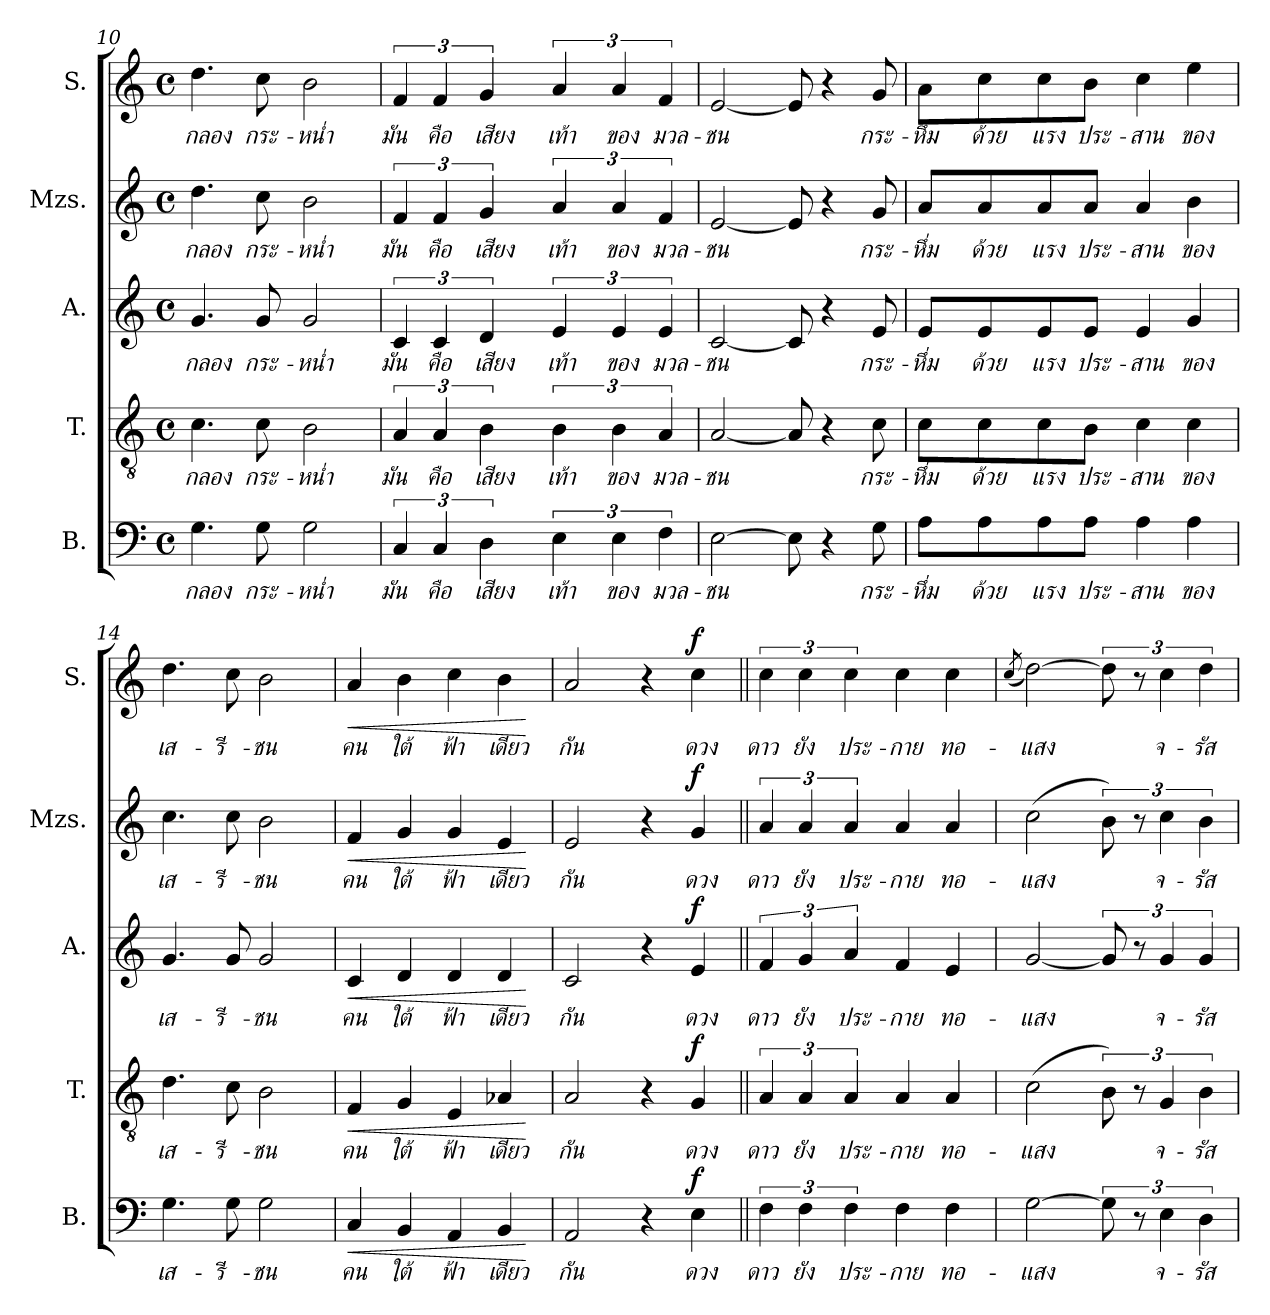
**kern	**text	**dynam	**kern	**text	**dynam	**kern	**text	**dynam	**kern	**text	**dynam	**kern	**text	**dynam
*part5	*part5	*part5	*part4	*part4	*part4	*part3	*part3	*part3	*part2	*part2	*part2	*part1	*part1	*part1
*staff5	*staff5	*staff5	*staff4	*staff4	*staff4	*staff3	*staff3	*staff3	*staff2	*staff2	*staff2	*staff1	*staff1	*staff1
*I"B.	*	*	*I"T.	*	*	*I"A.	*	*	*I"Mzs.	*	*	*I"S.	*	*
*I'B.	*	*	*I'T.	*	*	*I'A.	*	*	*I'Mzs.	*	*	*I'S.	*	*
*clefF4	*	*	*clefGv2	*	*	*clefG2	*	*	*clefG2	*	*	*clefG2	*	*
*k[]	*	*	*k[]	*	*	*k[]	*	*	*k[]	*	*	*k[]	*	*
*M4/4	*	*	*M4/4	*	*	*M4/4	*	*	*M4/4	*	*	*M4/4	*	*
*met(c)	*	*	*met(c)	*	*	*met(c)	*	*	*met(c)	*	*	*met(c)	*	*
=10	=10	=10	=10	=10	=10	=10	=10	=10	=10	=10	=10	=10	=10	=10
4.G\	กลอง	.	4.c\	กลอง	.	4.g/	กลอง	.	4.dd\	กลอง	.	4.dd\	กลอง	.
8G\	กระ-	.	8c\	กระ-	.	8g/	กระ-	.	8cc\	กระ-	.	8cc\	กระ-	.
2G\	-หน่ำ	.	2B\	-หน่ำ	.	2g/	-หน่ำ	.	2b\	-หน่ำ	.	2b\	-หน่ำ	.
=11	=11	=11	=11	=11	=11	=11	=11	=11	=11	=11	=11	=11	=11	=11
6C/	มัน	.	6A/	มัน	.	6c/	มัน	.	6f/	มัน	.	6f/	มัน	.
6C/	คือ	.	6A/	คือ	.	6c/	คือ	.	6f/	คือ	.	6f/	คือ	.
6D\	เสียง	.	6B\	เสียง	.	6d/	เสียง	.	6g/	เสียง	.	6g/	เสียง	.
6E\	เท้า	.	6B\	เท้า	.	6e/	เท้า	.	6a/	เท้า	.	6a/	เท้า	.
6E\	ของ	.	6B\	ของ	.	6e/	ของ	.	6a/	ของ	.	6a/	ของ	.
6F\	มวล-	.	6A/	มวล-	.	6e/	มวล-	.	6f/	มวล-	.	6f/	มวล-	.
=12	=12	=12	=12	=12	=12	=12	=12	=12	=12	=12	=12	=12	=12	=12
[2E\	-ชน	.	[2A/	-ชน	.	[2c/	-ชน	.	[2e/	-ชน	.	[2e/	-ชน	.
8E\]	.	.	8A/]	.	.	8c/]	.	.	8e/]	.	.	8e/]	.	.
4r	.	.	4r	.	.	4r	.	.	4r	.	.	4r	.	.
8G\	กระ-	.	8c\	กระ-	.	8e/	กระ-	.	8g/	กระ-	.	8g/	กระ-	.
=13	=13	=13	=13	=13	=13	=13	=13	=13	=13	=13	=13	=13	=13	=13
8A\L	-หึ่ม	.	8c\L	-หึ่ม	.	8e/L	-หึ่ม	.	8a/L	-หึ่ม	.	8a\L	-หึ่ม	.
8A\	ด้วย	.	8c\	ด้วย	.	8e/	ด้วย	.	8a/	ด้วย	.	8cc\	ด้วย	.
8A\	แรง	.	8c\	แรง	.	8e/	แรง	.	8a/	แรง	.	8cc\	แรง	.
8A\J	ประ-	.	8B\J	ประ-	.	8e/J	ประ-	.	8a/J	ประ-	.	8b\J	ประ-	.
4A\	-สาน	.	4c\	-สาน	.	4e/	-สาน	.	4a/	-สาน	.	4cc\	-สาน	.
4A\	ของ	.	4c\	ของ	.	4g/	ของ	.	4b\	ของ	.	4ee\	ของ	.
=14	=14	=14	=14	=14	=14	=14	=14	=14	=14	=14	=14	=14	=14	=14
4.G\	เส-	.	4.d\	เส-	.	4.g/	เส-	.	4.cc\	เส-	.	4.dd\	เส-	.
8G\	-รี-	.	8c\	-รี-	.	8g/	-รี-	.	8cc\	-รี-	.	8cc\	-รี-	.
2G\	-ชน	.	2B\	-ชน	.	2g/	-ชน	.	2b\	-ชน	.	2b\	-ชน	.
=15	=15	=15	=15	=15	=15	=15	=15	=15	=15	=15	=15	=15	=15	=15
!	!	!LO:HP:b	!	!	!LO:HP:b	!	!	!LO:HP:b	!	!	!LO:HP:b	!	!	!LO:HP:b
4C/	คน	<	4F/	คน	<	4c/	คน	<	4f/	คน	<	4a/	คน	<
4BB/	ใต้	.	4G/	ใต้	.	4d/	ใต้	.	4g/	ใต้	.	4b\	ใต้	.
4AA/	ฟ้า	.	4E/	ฟ้า	.	4d/	ฟ้า	.	4g/	ฟ้า	.	4cc\	ฟ้า	.
4BB/	เดียว	.	4A-X/	เดียว	.	4d/	เดียว	.	4e/	เดียว	.	4b\	เดียว	.
.	.	[	.	.	[	.	.	[	.	.	[	.	.	[
=16	=16	=16	=16	=16	=16	=16	=16	=16	=16	=16	=16	=16	=16	=16
2AA/	กัน	.	2A/	กัน	.	2c/	กัน	.	2e/	กัน	.	2a/	กัน	.
4r	.	.	4r	.	.	4r	.	.	4r	.	.	4r	.	.
!	!	!LO:DY:b	!	!	!LO:DY:b	!	!	!LO:DY:b	!	!	!LO:DY:b	!	!	!LO:DY:b
4E\	ดวง	f	4G/	ดวง	f	4e/	ดวง	f	4g/	ดวง	f	4cc\	ดวง	f
=17||	=17||	=17||	=17||	=17||	=17||	=17||	=17||	=17||	=17||	=17||	=17||	=17||	=17||	=17||
6F\	ดาว	.	6A/	ดาว	.	6f/	ดาว	.	6a/	ดาว	.	6cc\	ดาว	.
6F\	ยัง	.	6A/	ยัง	.	6g/	ยัง	.	6a/	ยัง	.	6cc\	ยัง	.
6F\	ประ-	.	6A/	ประ-	.	6a/	ประ-	.	6a/	ประ-	.	6cc\	ประ-	.
4F\	-กาย	.	4A/	-กาย	.	4f/	-กาย	.	4a/	-กาย	.	4cc\	-กาย	.
4F\	ทอ-	.	4A/	ทอ-	.	4e/	ทอ-	.	4a/	ทอ-	.	4cc\	ทอ-	.
=18	=18	=18	=18	=18	=18	=18	=18	=18	=18	=18	=18	=18	=18	=18
.	.	.	.	.	.	.	.	.	.	.	.	(<8qcc/	.	.
[2G\	-แสง	.	(>2c\	-แสง	.	[2g/	-แสง	.	(>2cc\	-แสง	.	[2dd\)	-แสง	.
12G\]	.	.	12B\)	.	.	12g/]	.	.	12b\)	.	.	12dd\]	.	.
12r	.	.	12r	.	.	12r	.	.	12r	.	.	12r	.	.
6E\	จ-	.	6G/	จ-	.	6g/	จ-	.	6cc\	จ-	.	6cc\	จ-	.
6D\	-รัส	.	6B\	-รัส	.	6g/	-รัส	.	6b\	-รัส	.	6dd\	-รัส	.
=	=	=	=	=	=	=	=	=	=	=	=	=	=	=
*-	*-	*-	*-	*-	*-	*-	*-	*-	*-	*-	*-	*-	*-	*-
